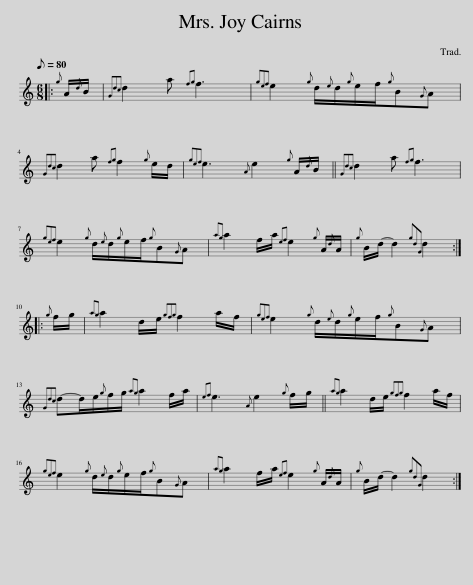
X:1
L:1/8
Q:1/8=80
M:6/8
I:linebreak $
K:C
V:1 treble
V:1
|:{g} A/{d}B/ |{Gdc} d2 a{fg} f3 |{gef} e2{g} d/{e}d/{g}e/f/{g}B{G}A |${Gdc} d2 a{fg} f2{g} e/d/ |{gef} e3{A} e2{g} A/{d}B/ || %5
{Gdc} d2 a{fg} f3 |${gef} e2{g} d/{e}d/{g}e/f/{g}B{G}A |{ag} a2 f/a/{ef} e2{g} A/{d}A/ |{g} B/d/- d2{gdG} d2 ::${g} f/g/ | %10
{ag} a2 d/e/{gfg} f2 a/f/ |{gef} e2{g} d/{e}d/{g}e/f/{g}B{G}A |${Gdc} d-d/e/{g}f/g/{ag} a2 f/a/ |{ef} e3{A} e2{g} f/g/ ||{ag} a2 d/e/{gfg} f2 a/f/ |$ %15
{gef} e2{g} d/{e}d/{g}e/f/{g}B{G}A |{ag} a2 f/a/{ef} e2{g} A/{d}A/ |{g} B/d/- d2{gdG} d2 :| %18
